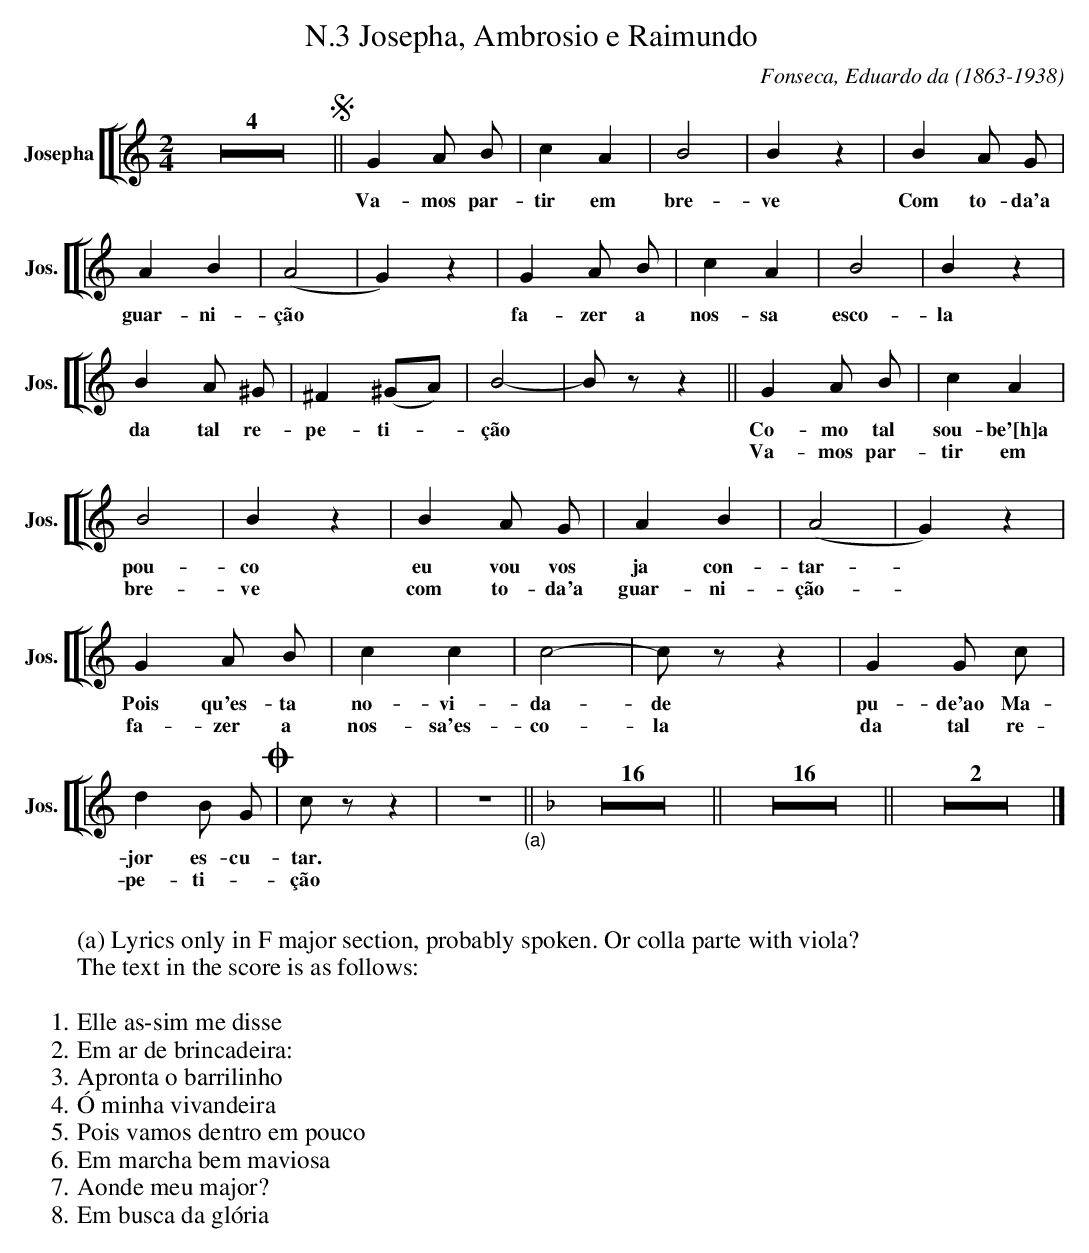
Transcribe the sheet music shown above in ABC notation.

X:1
T:N.3 Josepha, Ambrosio e Raimundo
C:Fonseca, Eduardo da (1863-1938)
M:2/4
L:1/4
K:C
V: 10 clef=treble name="Josepha" sname="Jos."
%%staves [[ 10 ]]
   Z4 !segno! || G A/ B/ | c A | B2 | B z | B A/ G/ | A B | (A2 | G) z | \
w: Va-mos par-tir em bre-ve Com to-da'a guar-ni-\cc\~ao
   G A/ B/ | c A | B2 | B z | B A/ ^G/ | ^F (^G/A/) | B2 -| B/ z/ z || \
w: fa-zer a nos-sa esco-la da tal re-pe-ti--\cc\~ao |
   GA/ B/ | cA| B2| Bz|B A/ G/ | AB | (A2|G)z| GA/ B/ | cc|c2-|c/z/z|  \
w: Co-mo tal sou-be'[h]a pou-co eu vou vos ja con-tar-~ Pois qu'es-ta no-vi-da-de
w: Va-mos par-tir em bre-ve com to-da'a guar-ni-\cc\~ao-~ fa-zer a nos-sa'es-co-la
   GG/ c/|d B/ G/ !coda! | c/z/z | Z "_(a)" || \
w: pu-de'ao Ma-jor es-cu-tar.
w: da tal re-pe-ti--\cc\~ao
   [K:F] Z16 || Z16 || Z2 |] \
W:
W: (a) Lyrics only in F major section, probably spoken. Or colla parte with viola?
W: The text in the score is as follows:
W:
W: 1. Elle as-sim me disse
W: 2. Em ar de brincadeira:
W: 3. Apronta o barrilinho
W: 4. \'O minha vivandeira
W: 5. Pois vamos dentro em pouco
W: 6. Em marcha bem maviosa
W: 7. Aonde meu major?
W: 8. Em busca da gl\'oria
